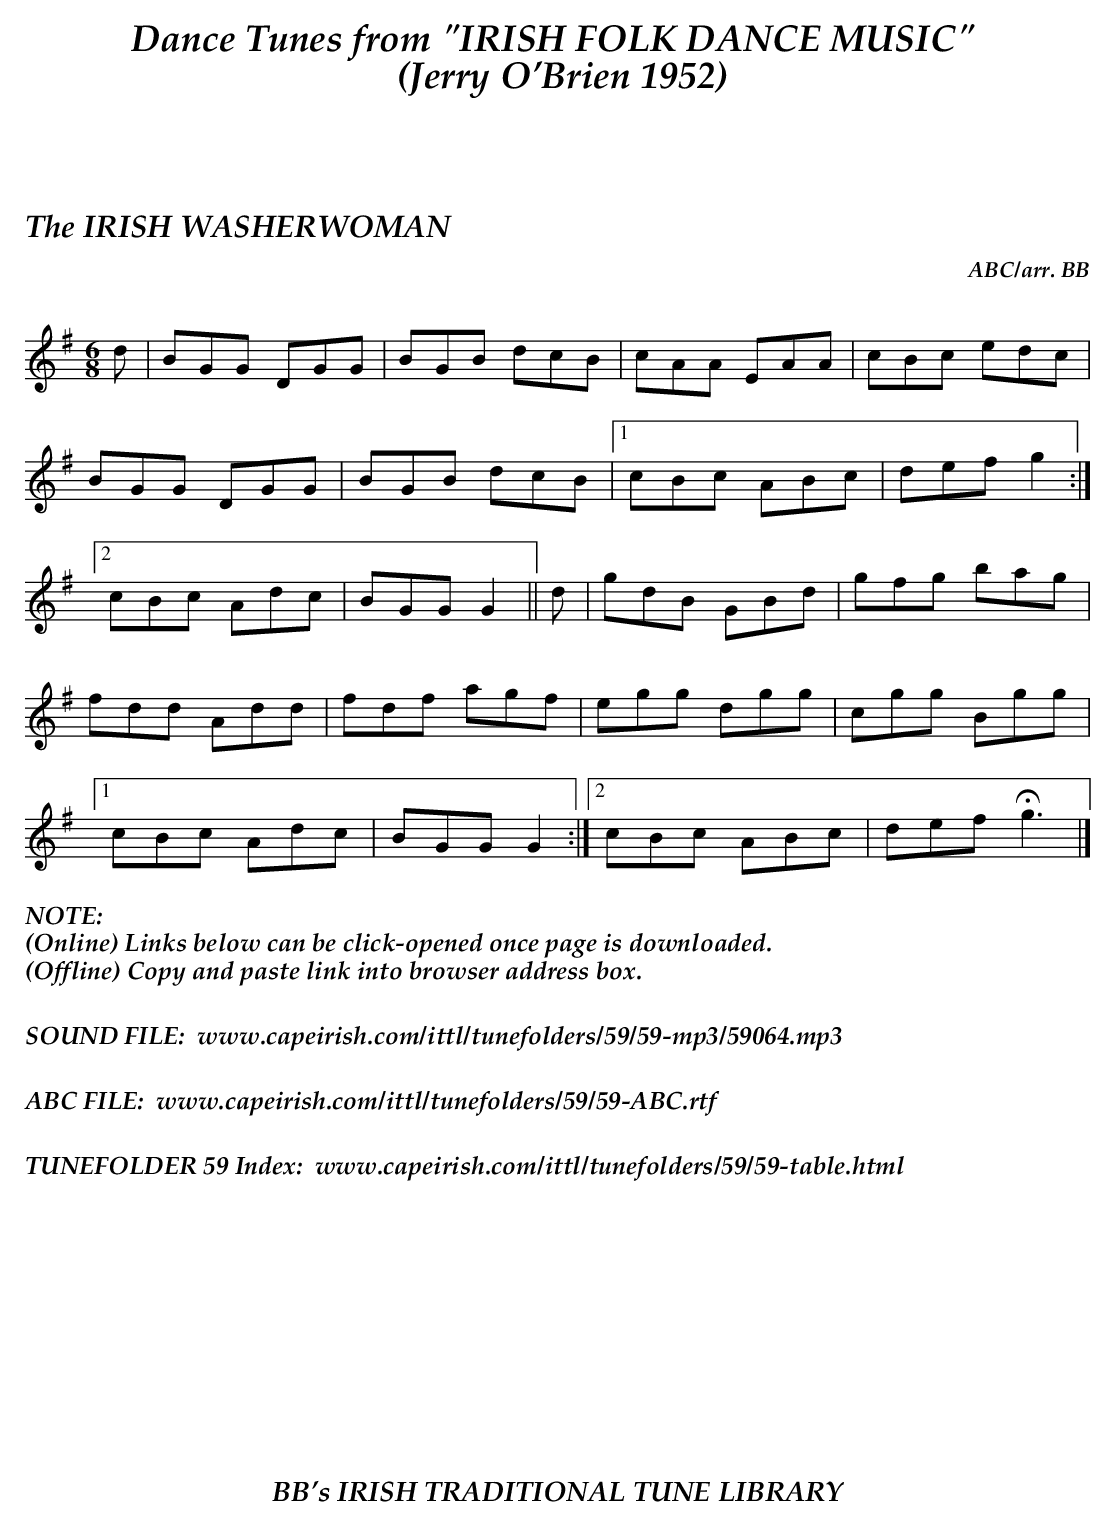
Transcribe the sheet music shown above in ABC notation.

X:1
T:IRISH WASHERWOMAN, The
C:ABC/arr. BB
M:6/8
K:G
d|BGG DGG|BGB dcB|cAA EAA|cBc edc|
BGG DGG|BGB dcB|1 cBc ABc|def g2 :|
[2 cBc Adc|BGG G2||d|gdB GBd|gfg bag|
fdd Add|fdf agf|egg dgg|cgg Bgg|
[1 cBc Adc|BGG G2 :|2 cBc ABc|def Hg3|]
%%textfont "Palatino-BoldItalic" 16
%%begintext
%%NOTE:
(Online) Links below can be click-opened once page is downloaded.
(Offline) Copy and paste link into browser address box.
%%
%%
SOUND FILE:  www.capeirish.com/ittl/tunefolders/59/59-mp3/59064.mp3
%%
%%
ABC FILE:  www.capeirish.com/ittl/tunefolders/59/59-ABC.rtf
%%
%%
TUNEFOLDER 59 Index:  www.capeirish.com/ittl/tunefolders/59/59-table.html
